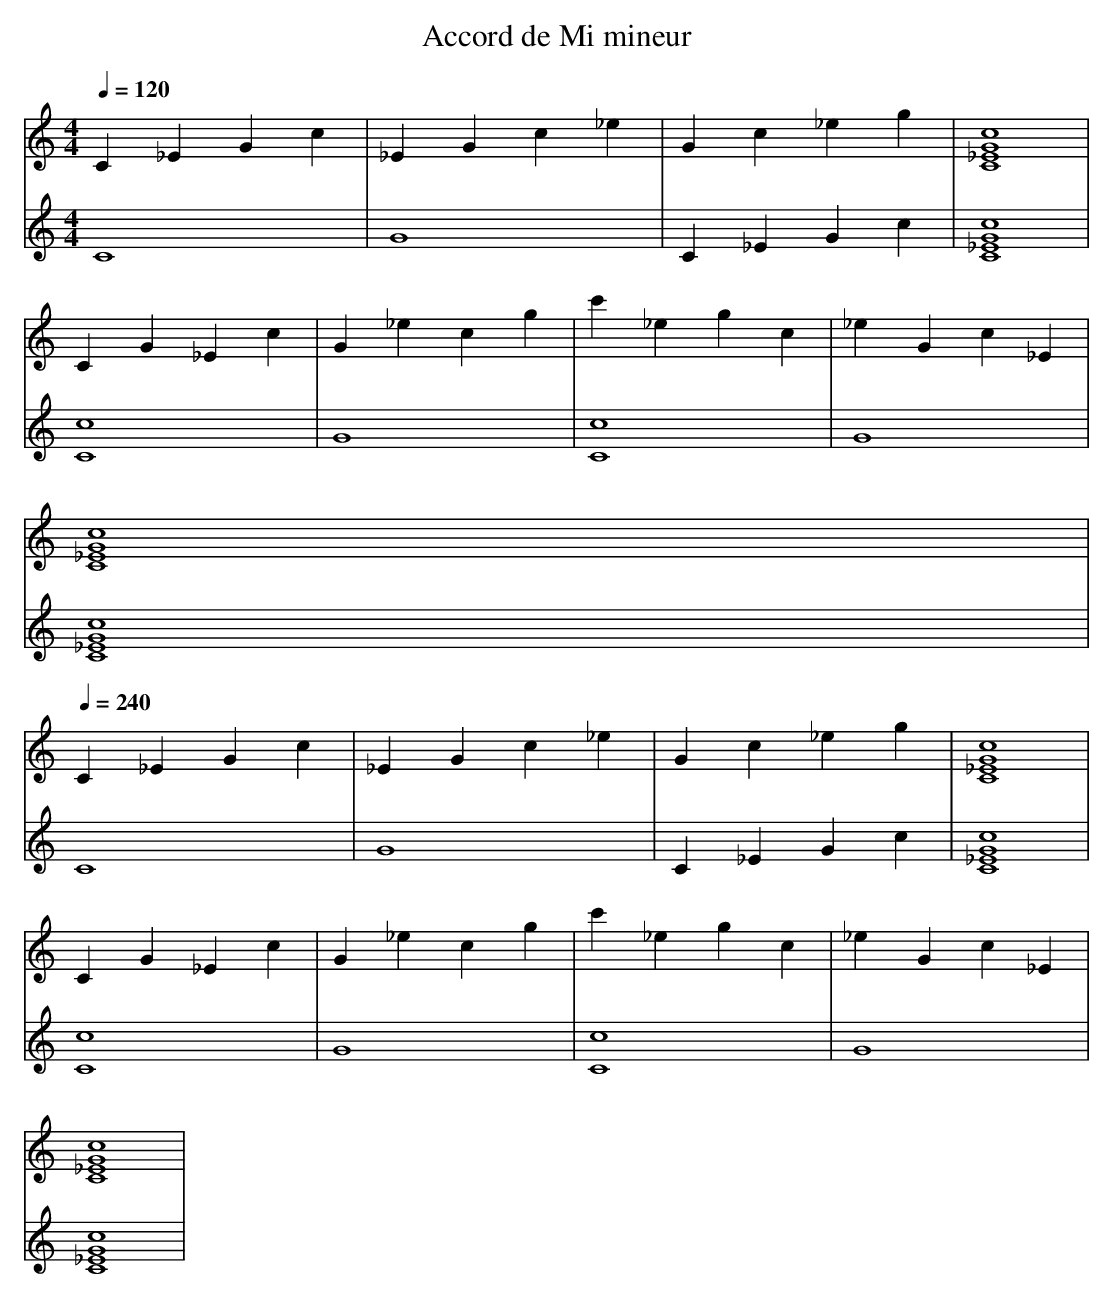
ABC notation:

X:1
T:Accord de Mi mineur
M: 4/4
L: 1/4
Q:1/4=120
K:C
V:1
C _E G c | _E G c _e | G c _e g | [C4 _E4 G4 c4] |
C G _E c | G _e c g | c' _e g c | _e G c _E |
[C4 _E4 G4 c4] |
Q:1/4=240
C _E G c | _E G c _e | G c _e g | [C4 _E4 G4 c4] |
C G _E c | G _e c g | c' _e g c | _e G c _E |
[C4 _E4 G4 c4] |
V:2
C4 | G4 | C _E G c | [C4 _E4 G4 c4] |
[C4 c4] | G4 | [C4 c4] | G4 |
[C4 _E4 G4 c4] |
Q:1/4=240
C4 | G4 | C _E G c | [C4 _E4 G4 c4] |
[C4 c4] | G4 | [C4 c4] | G4 |
[C4 _E4 G4 c4] |
